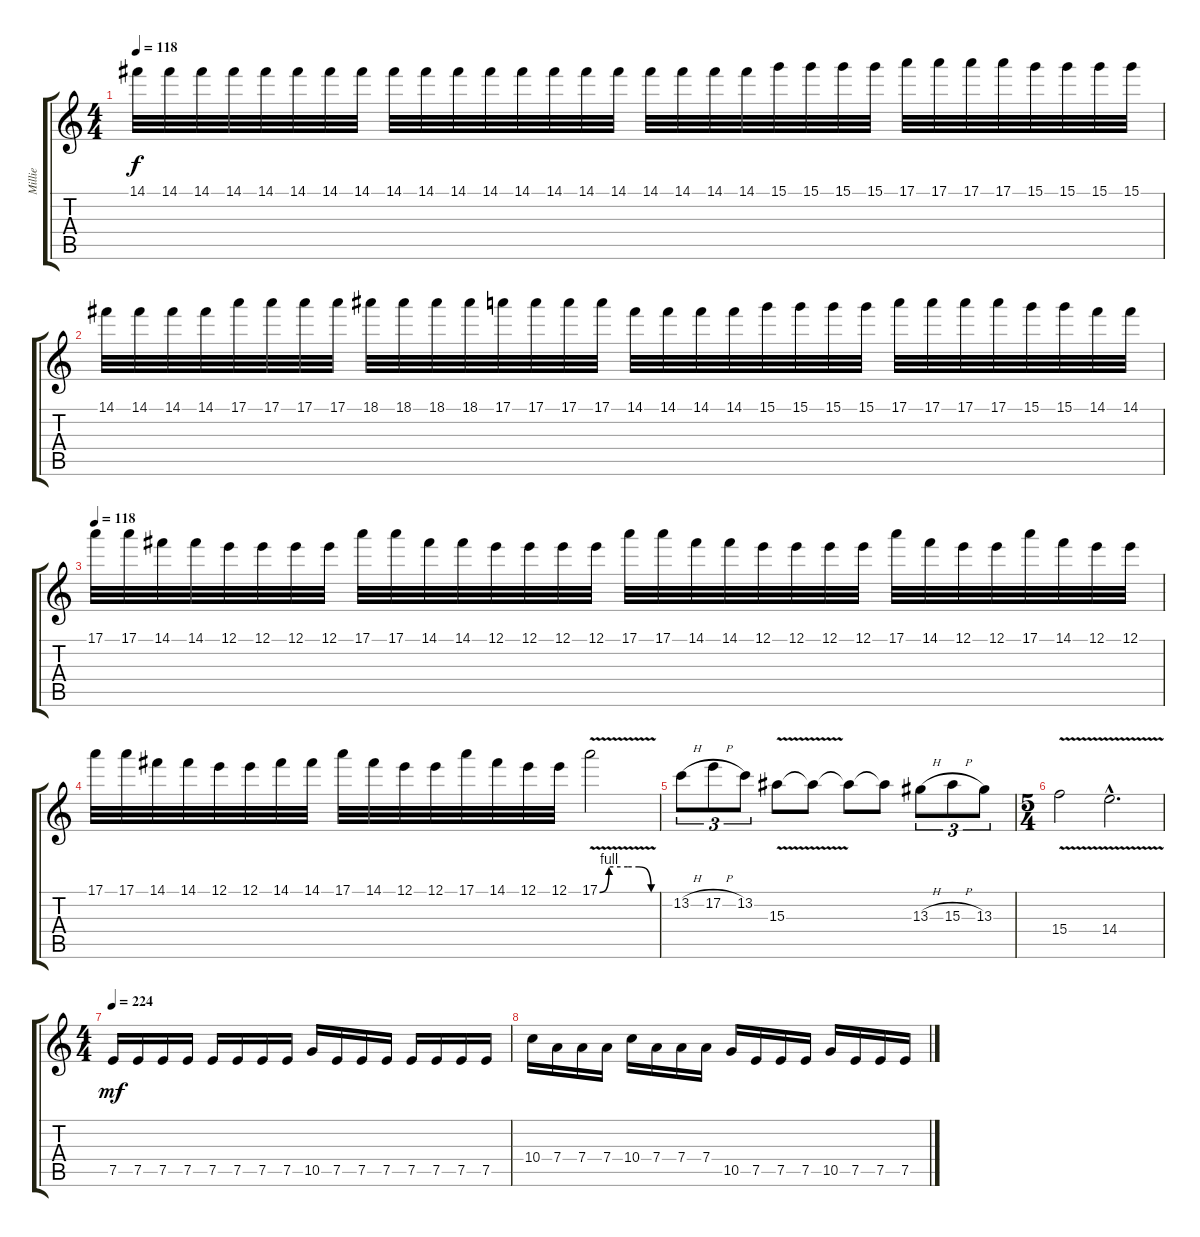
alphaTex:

\track ("Millie" "Millie") {instrument distortionguitar}
\staff {score tabs}
\tuning (E4 B3 G3 D3 A2 E2) {hide}
\ts (4 4)
\tempo 118
\clef g2
\ks c
14.1.32{dy f} 14.1.32 14.1.32 14.1.32 14.1.32 14.1.32 14.1.32 14.1.32 14.1.32 14.1.32 14.1.32 14.1.32 14.1.32 14.1.32 14.1.32 14.1.32 14.1.32 14.1.32 14.1.32 14.1.32 15.1.32 15.1.32 15.1.32 15.1.32 17.1.32 17.1.32 17.1.32 17.1.32 15.1.32 15.1.32 15.1.32 15.1.32 |
14.1.32 14.1.32 14.1.32 14.1.32 17.1.32 17.1.32 17.1.32 17.1.32 18.1.32 18.1.32 18.1.32 18.1.32 17.1.32 17.1.32 17.1.32 17.1.32 14.1.32 14.1.32 14.1.32 14.1.32 15.1.32 15.1.32 15.1.32 15.1.32 17.1.32 17.1.32 17.1.32 17.1.32 15.1.32 15.1.32 14.1.32 14.1.32 |
\tempo 118
17.1.32 17.1.32 14.1.32 14.1.32 12.1.32 12.1.32 12.1.32 12.1.32 17.1.32 17.1.32 14.1.32 14.1.32 12.1.32 12.1.32 12.1.32 12.1.32 17.1.32 17.1.32 14.1.32 14.1.32 12.1.32 12.1.32 12.1.32 12.1.32 17.1.32 14.1.32 12.1.32 12.1.32 17.1.32 14.1.32 12.1.32 12.1.32 |
17.1.32 17.1.32 14.1.32 14.1.32 12.1.32 12.1.32 14.1.32 14.1.32 17.1.32 14.1.32 12.1.32 12.1.32 17.1.32 14.1.32 12.1.32 12.1.32 17.1{be (custom 0 0 10 4 30 4 42 4 55 0 60 0) v}.2 |
13.2{h}.8{tu (3 2)} 17.2{h}.8{tu (3 2)} 13.2.8{tu (3 2)} 15.3{v}.8 15.3{t}.8 15.3{t}.8 15.3{t}.8 13.3{h}.8{tu (3 2)} 15.3{h}.8{tu (3 2)} 13.3.8{tu (3 2)} |
\ts (5 4)
15.4{v}.2 14.4{v hac}.2{d} |
\ts (4 4)
\tempo 224
7.5.16{dy mf volume 14 balance 2 instrument distortionguitar} 7.5.16 7.5.16 7.5.16 7.5.16 7.5.16 7.5.16 7.5.16 10.5.16 7.5.16 7.5.16 7.5.16 7.5.16 7.5.16 7.5.16 7.5.16 |
10.4.16 7.4.16 7.4.16 7.4.16 10.4.16 7.4.16 7.4.16 7.4.16 10.5.16 7.5.16 7.5.16 7.5.16 10.5.16 7.5.16 7.5.16 7.5.16
